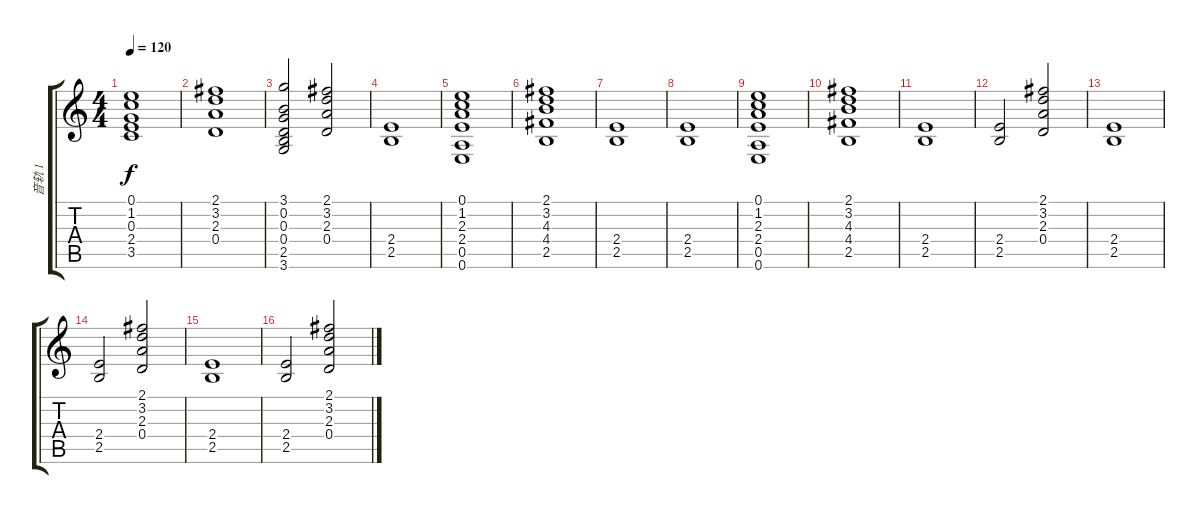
\track ("音轨 1" "音轨 1") {instrument acousticguitarsteel}
\staff {score tabs}
\tuning (E4 B3 G3 D3 A2 E2) {hide}
\ts (4 4)
\tempo 120
\clef g2
\ks c
(0.1 1.2 0.3 2.4 3.5).1{dy f} |
(2.1 3.2 2.3 0.4).1 |
(3.1 0.2 0.3 0.4 2.5 3.6).2 (2.1 3.2 2.3 0.4).2 |
(2.4 2.5).1 |
(0.1 1.2 2.3 2.4 0.5 0.6).1 |
(2.1 3.2 4.3 4.4 2.5).1 |
(2.4 2.5).1 |
(2.4 2.5).1 |
(0.1 1.2 2.3 2.4 0.5 0.6).1 |
(2.1 3.2 4.3 4.4 2.5).1 |
(2.4 2.5).1 |
(2.4 2.5).2 (2.1 3.2 2.3 0.4).2 |
(2.4 2.5).1 |
(2.4 2.5).2 (2.1 3.2 2.3 0.4).2 |
(2.4 2.5).1 |
(2.4 2.5).2 (2.1 3.2 2.3 0.4).2
